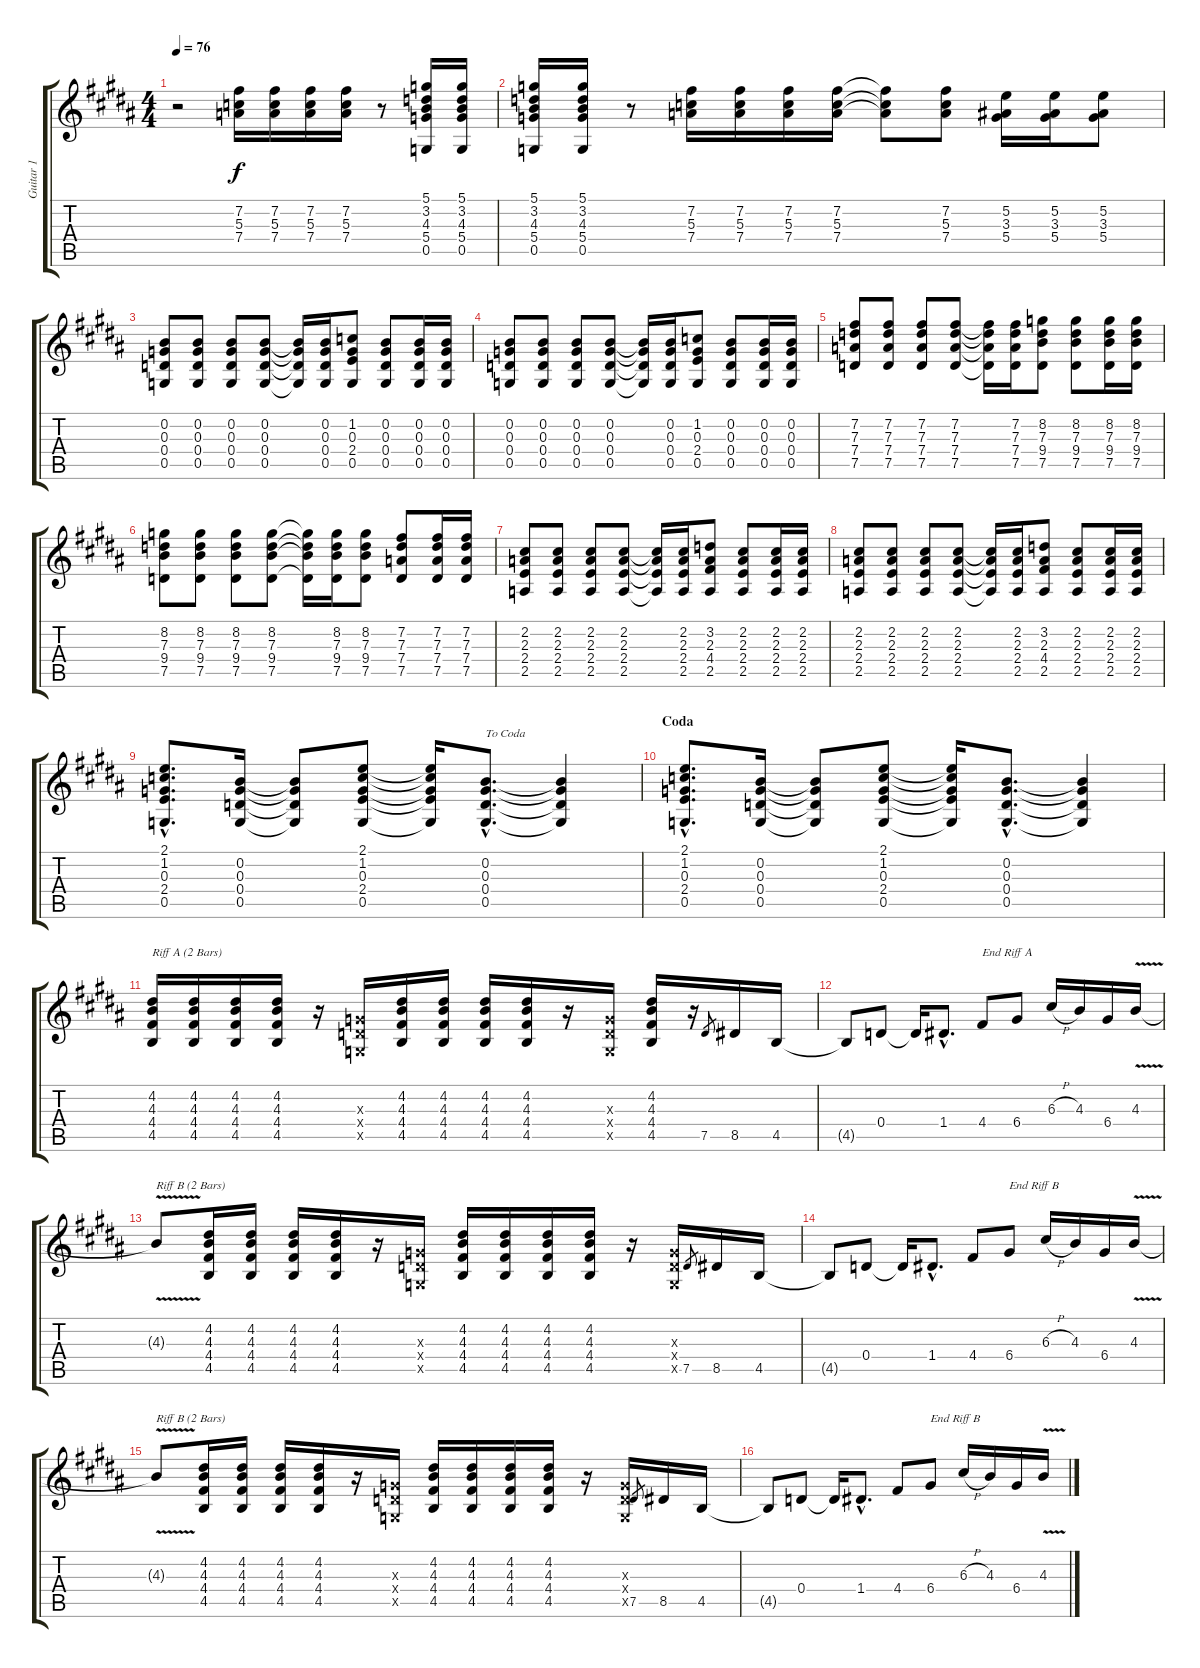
\track ("Guitar 1" "Guitar 1") {instrument distortionguitar}
\staff {score tabs}
\tuning (D4 B3 G3 D3 G2 D2) {hide}
\ts (4 4)
\tempo 76
\clef g2
\ks b
r.2{dy f} (7.2 5.3 7.4).16 (7.2 5.3 7.4).16 (7.2 5.3 7.4).16 (7.2 5.3 7.4).16 r.8 (5.1 3.2 4.3 5.4 0.5).16 (5.1 3.2 4.3 5.4 0.5).16 |
(5.1 3.2 4.3 5.4 0.5).16 (5.1 3.2 4.3 5.4 0.5).16 r.8 (7.2 5.3 7.4).16 (7.2 5.3 7.4).16 (7.2 5.3 7.4).16 (7.2 5.3 7.4).16 (7.2{t} 5.3{t} 7.4{t}).8 (7.2 5.3 7.4).8 (5.2 3.3 5.4).16 (5.2 3.3 5.4).16 (5.2 3.3 5.4).8 |
(0.2 0.3 0.4 0.5).8 (0.2 0.3 0.4 0.5).8 (0.2 0.3 0.4 0.5).8 (0.2 0.3 0.4 0.5).8 (0.2{t} 0.3{t} 0.4{t} 0.5{t}).16 (0.2 0.3 0.4 0.5).16 (1.2 0.3 2.4 0.5).8 (0.2 0.3 0.4 0.5).8 (0.2 0.3 0.4 0.5).16 (0.2 0.3 0.4 0.5).16 |
(0.2 0.3 0.4 0.5).8 (0.2 0.3 0.4 0.5).8 (0.2 0.3 0.4 0.5).8 (0.2 0.3 0.4 0.5).8 (0.2{t} 0.3{t} 0.4{t} 0.5{t}).16 (0.2 0.3 0.4 0.5).16 (1.2 0.3 2.4 0.5).8 (0.2 0.3 0.4 0.5).8 (0.2 0.3 0.4 0.5).16 (0.2 0.3 0.4 0.5).16 |
(7.2 7.3 7.4 7.5).8 (7.2 7.3 7.4 7.5).8 (7.2 7.3 7.4 7.5).8 (7.2 7.3 7.4 7.5).8 (7.2{t} 7.3{t} 7.4{t} 7.5{t}).16 (7.2 7.3 7.4 7.5).16 (8.2 7.3 9.4 7.5).8 (8.2 7.3 9.4 7.5).8 (8.2 7.3 9.4 7.5).16 (8.2 7.3 9.4 7.5).16 |
(8.2 7.3 9.4 7.5).8 (8.2 7.3 9.4 7.5).8 (8.2 7.3 9.4 7.5).8 (8.2 7.3 9.4 7.5).8 (8.2{t} 7.3{t} 9.4{t} 7.5{t}).16 (8.2 7.3 9.4 7.5).16 (8.2 7.3 9.4 7.5).8 (7.2 7.3 7.4 7.5).8 (7.2 7.3 7.4 7.5).16 (7.2 7.3 7.4 7.5).16 |
(2.2 2.3 2.4 2.5).8 (2.2 2.3 2.4 2.5).8 (2.2 2.3 2.4 2.5).8 (2.2 2.3 2.4 2.5).8 (2.2{t} 2.3{t} 2.4{t} 2.5{t}).16 (2.2 2.3 2.4 2.5).16 (3.2 2.3 4.4 2.5).8 (2.2 2.3 2.4 2.5).8 (2.2 2.3 2.4 2.5).16 (2.2 2.3 2.4 2.5).16 |
(2.2 2.3 2.4 2.5).8 (2.2 2.3 2.4 2.5).8 (2.2 2.3 2.4 2.5).8 (2.2 2.3 2.4 2.5).8 (2.2{t} 2.3{t} 2.4{t} 2.5{t}).16 (2.2 2.3 2.4 2.5).16 (3.2 2.3 4.4 2.5).8 (2.2 2.3 2.4 2.5).8 (2.2 2.3 2.4 2.5).16 (2.2 2.3 2.4 2.5).16 |
(2.1{hac} 1.2{hac} 0.3{hac} 2.4{hac} 0.5{hac}).8{d} (0.2 0.3 0.4 0.5).16 (0.2{t} 0.3{t} 0.4{t} 0.5{t}).8 (2.1 1.2 0.3 2.4 0.5).8 (2.1{t} 1.2{t} 0.3{t} 2.4{t} 0.5{t}).16 (0.2{hac} 0.3{hac} 0.4{hac} 0.5{hac}).8{d txt "To Coda"} (0.2{t} 0.3{t} 0.4{t} 0.5{t}).4 |
\section ("" "Coda")
(2.1{hac} 1.2{hac} 0.3{hac} 2.4{hac} 0.5{hac}).8{d} (0.2 0.3 0.4 0.5).16 (0.2{t} 0.3{t} 0.4{t} 0.5{t}).8 (2.1 1.2 0.3 2.4 0.5).8 (2.1{t} 1.2{t} 0.3{t} 2.4{t} 0.5{t}).16 (0.2{hac} 0.3{hac} 0.4{hac} 0.5{hac}).8{d} (0.2{t} 0.3{t} 0.4{t} 0.5{t}).4 |
(4.2 4.3 4.4 4.5).16{txt "Riff A (2 Bars)"} (4.2 4.3 4.4 4.5).16 (4.2 4.3 4.4 4.5).16 (4.2 4.3 4.4 4.5).16 r.16 (0.3{x} 0.4{x} 0.5{x}).16 (4.2 4.3 4.4 4.5).16 (4.2 4.3 4.4 4.5).16 (4.2 4.3 4.4 4.5).16 (4.2 4.3 4.4 4.5).16 r.16 (0.3{x} 0.4{x} 0.5{x}).16 (4.2 4.3 4.4 4.5).16 r.16 7.5.8{gr} 8.5.16 4.5.16 |
4.5{t}.8 0.4.8 0.4{t}.16 1.4{hac}.8{d} 4.4.8{txt "End Riff A"} 6.4.8 6.3{h}.16 4.3.16 6.4.16 4.3{v}.16 |
4.3{v t}.8{txt "Riff B (2 Bars)"} (4.2 4.3 4.4 4.5).16 (4.2 4.3 4.4 4.5).16 (4.2 4.3 4.4 4.5).16 (4.2 4.3 4.4 4.5).16 r.16 (0.3{x} 0.4{x} 0.5{x}).16 (4.2 4.3 4.4 4.5).16 (4.2 4.3 4.4 4.5).16 (4.2 4.3 4.4 4.5).16 (4.2 4.3 4.4 4.5).16 r.16 (0.3{x} 0.4{x} 0.5{x}).16 7.5.8{gr} 8.5.16 4.5.16 |
4.5{t}.8 0.4.8 0.4{t}.16 1.4{hac}.8{d} 4.4.8 6.4.8{txt "End Riff B"} 6.3{h}.16 4.3.16 6.4.16 4.3{v}.16 |
4.3{v t}.8{txt "Riff B (2 Bars)"} (4.2 4.3 4.4 4.5).16 (4.2 4.3 4.4 4.5).16 (4.2 4.3 4.4 4.5).16 (4.2 4.3 4.4 4.5).16 r.16 (0.3{x} 0.4{x} 0.5{x}).16 (4.2 4.3 4.4 4.5).16 (4.2 4.3 4.4 4.5).16 (4.2 4.3 4.4 4.5).16 (4.2 4.3 4.4 4.5).16 r.16 (0.3{x} 0.4{x} 0.5{x}).16 7.5.8{gr} 8.5.16 4.5.16 |
4.5{t}.8 0.4.8 0.4{t}.16 1.4{hac}.8{d} 4.4.8 6.4.8{txt "End Riff B"} 6.3{h}.16 4.3.16 6.4.16 4.3{v}.16
